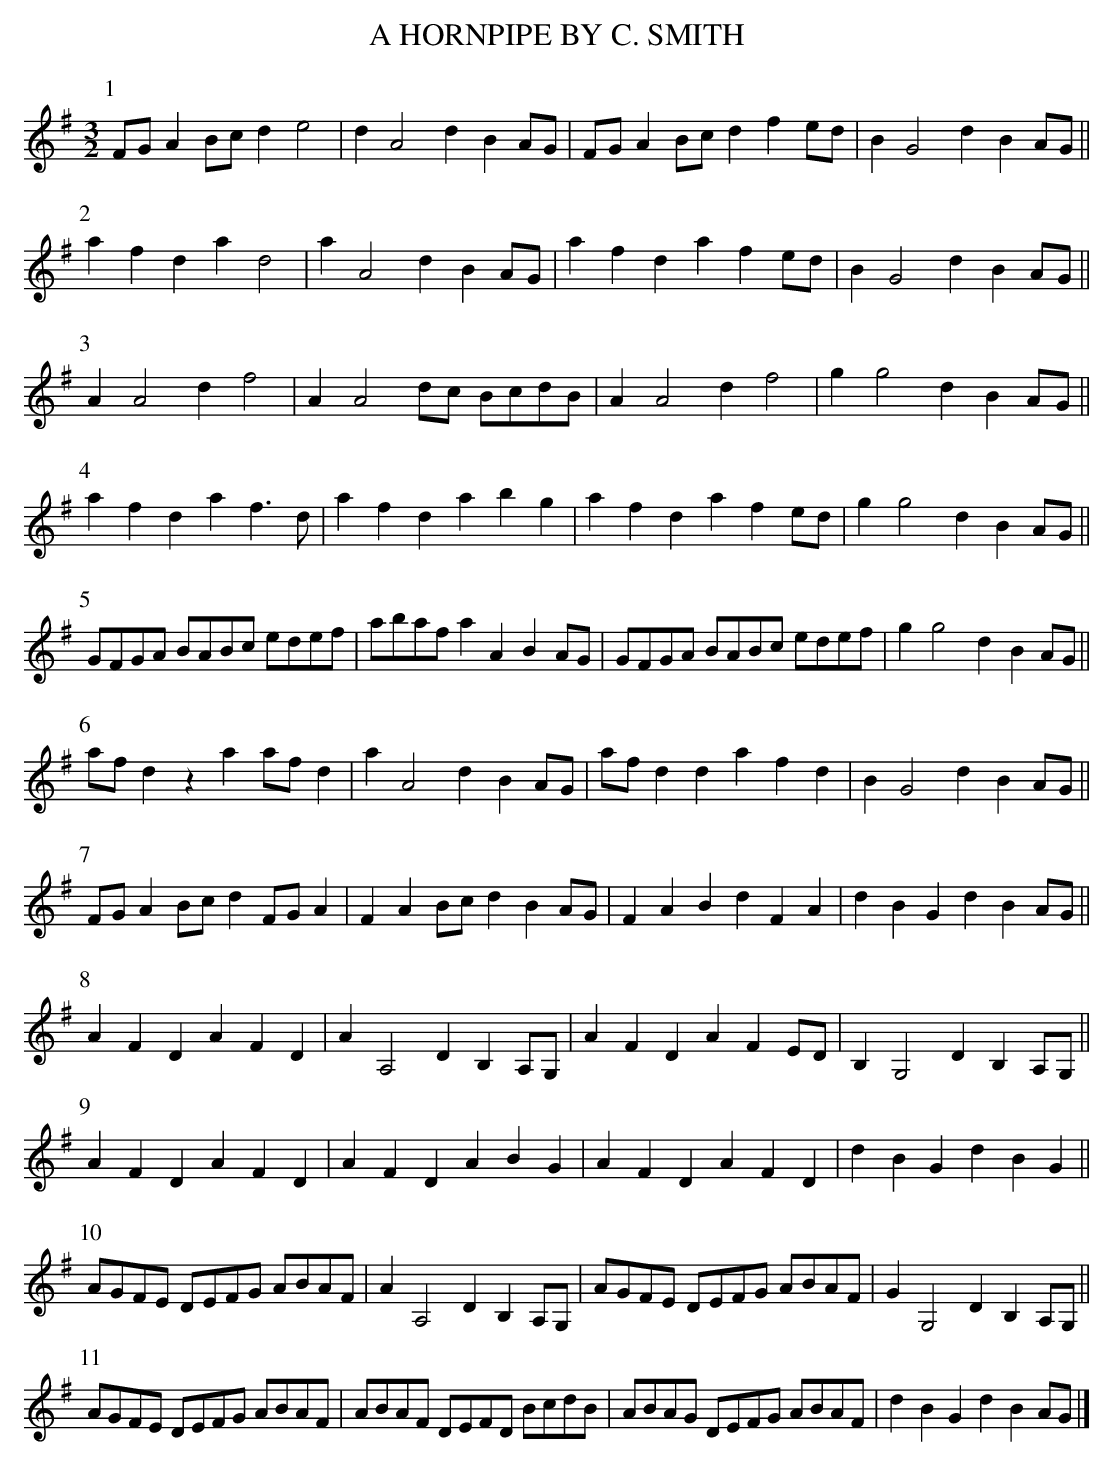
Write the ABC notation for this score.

X:1
T:A HORNPIPE BY C. SMITH
M:3/2
L:1/8
K:G
P:1
FG A2 Bc d2 e4    | d2 A4 d2 B2 AG |\
FG A2 Bc d2 f2 ed | B2 G4 d2 B2 AG ||
P:2
a2 f2 d2 a2 d4    | a2 A4 d2 B2 AG |\
a2 f2 d2 a2 f2 ed | B2 G4 d2 B2 AG ||
P:3
A2 A4 d2 f4 | A2 A4 dc BcdB |\
A2 A4 d2 f4 | g2 g4 d2 B2 AG||
P:4
a2 f2 d2 a2 f3 d  | a2 f2 d2 a2 b2 g2 |\
a2 f2 d2 a2 f2 ed | g2 g4    d2 B2 AG ||
P:5
GFGA BABc edef | abaf a2 A2 B2 AG |\
GFGA BABc edef | g2 g4   d2 B2 AG ||
P:6
af d2 z2 a2 af d2 | a2 A4 d2 B2 AG |\
af d2 d2 a2 f2 d2 | B2 G4 d2 B2 AG ||
P:7
FG A2 Bc d2 FG A2 | F2 A2 Bc d2 B2 AG |\
F2 A2 B2 d2 F2 A2 | d2 B2 G2 d2 B2 AG ||
P:8
A2 F2 D2 A2 F2 D2 | A2 A,4 D2 B,2 A,G, |\
A2 F2 D2 A2 F2 ED | B,2 G,4 D2 B,2 A,G,||
P:9
A2 F2 D2 A2 F2 D2 | A2 F2 D2 A2 B2 G2 |\
A2 F2 D2 A2 F2 D2 | d2 B2 G2 d2 B2 G2 ||
P:10
AGFE DEFG ABAF | A2 A,4 D2 B,2 A,G, |\
AGFE DEFG ABAF | G2 G,4 D2 B,2 A,G, ||
P:11
AGFE DEFG ABAF | ABAF DEFD BcdB |\
ABAG DEFG ABAF | d2 B2 G2 d2 B2 AG |]
